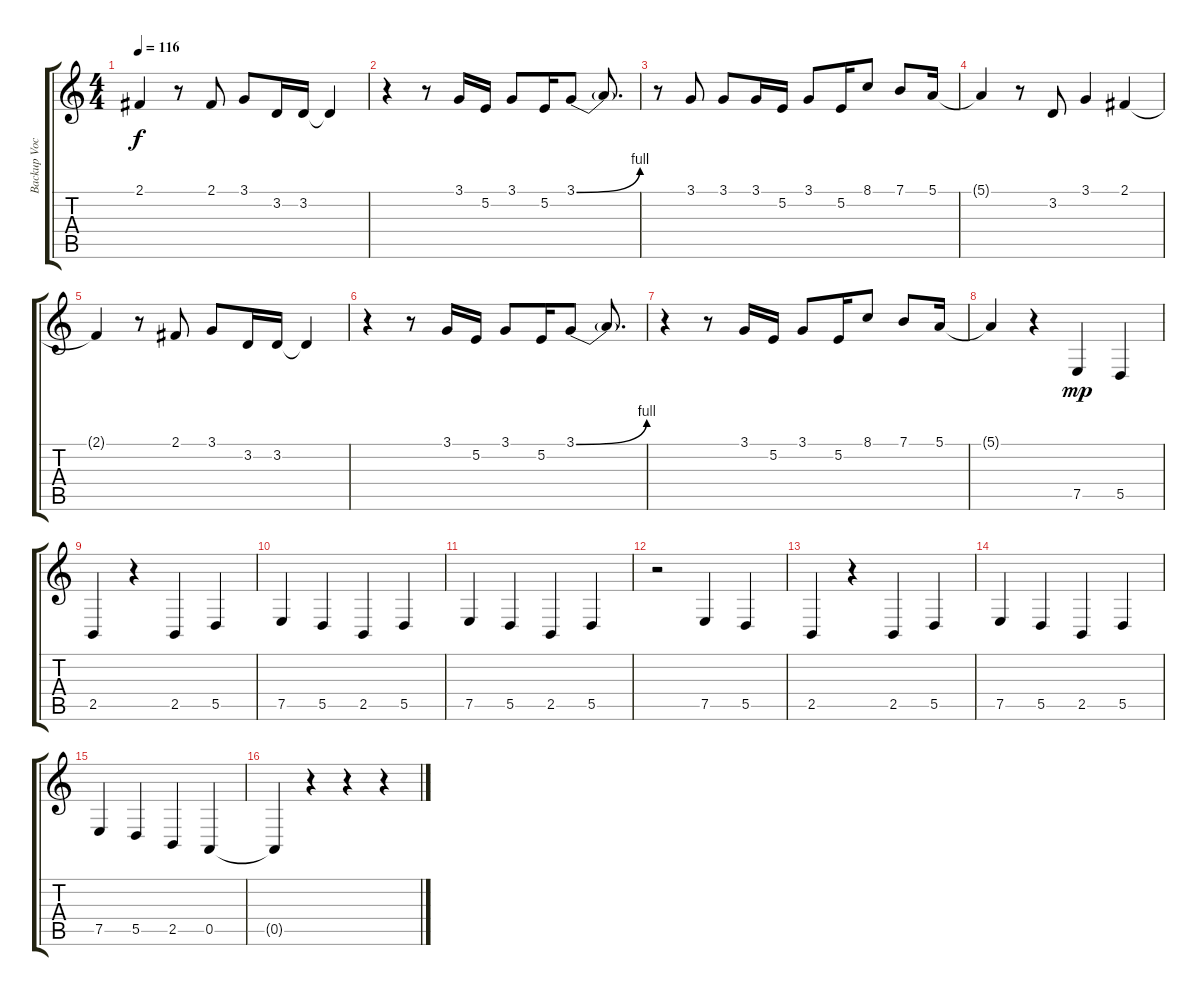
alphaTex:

\track ("Backup Vocals (Matt, Rob, + others)" "Backup Voc") {instrument brightacousticpiano}
\staff {score tabs}
\tuning (E4 B3 G3 D3 A2 D2) {hide}
\ts (4 4)
\tempo 116
\clef g2
\ks c
2.1{t}.4{dy f} r.8 2.1.8 3.1.8 3.2.16 3.2.16 3.2{t}.4 |
r.4 r.8 3.1.16 5.2.16 3.1.8 5.2.16 3.1{be (bend 0 0 60 4)}.8 3.1{t}.8{d} |
r.8 3.1.8 3.1.8 3.1.16 5.2.16 3.1.8 5.2.16 8.1.8 7.1.8 5.1.16 |
5.1{t}.4 r.8 3.2.8 3.1.4 2.1.4 |
2.1{t}.4 r.8 2.1.8 3.1.8 3.2.16 3.2.16 3.2{t}.4 |
r.4 r.8 3.1.16 5.2.16 3.1.8 5.2.16 3.1{be (bend 0 0 60 4)}.8 3.1{t}.8{d} |
r.4 r.8 3.1.16 5.2.16 3.1.8 5.2.16 8.1.8 7.1.8 5.1.16 |
5.1{t}.4 r.4 7.5.4{dy mp} 5.5.4 |
2.5.4 r.4 2.5.4 5.5.4 |
7.5.4 5.5.4 2.5.4 5.5.4 |
7.5.4 5.5.4 2.5.4 5.5.4 |
r.2 7.5.4 5.5.4 |
2.5.4 r.4 2.5.4 5.5.4 |
7.5.4 5.5.4 2.5.4 5.5.4 |
7.5.4 5.5.4 2.5.4 0.5.4 |
0.5{t}.4 r.4 r.4 r.4
